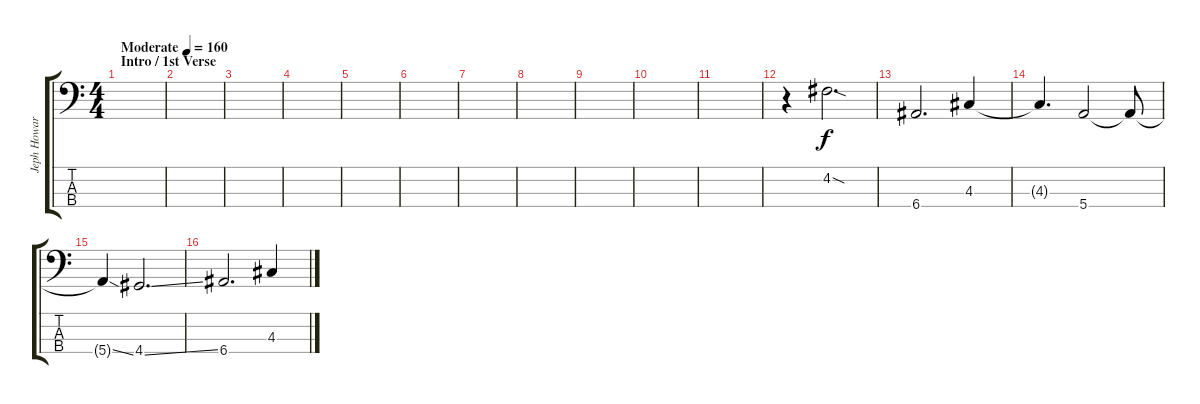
\track ("Jeph Howard " "Jeph Howar") {instrument electricbassfinger}
\staff {score tabs}
\tuning (G2 D2 A1 E1) {hide}
\ts (4 4)
\section ("" "Intro / 1st Verse")
\tempo (160 "Moderate")
\clef f4
\ks c
|
|
|
|
|
|
|
|
|
|
|
r.4 4.2{sod}.2{d} |
6.4.2{d} 4.3.4 |
4.3{t}.4{d} 5.4.2 5.4{t}.8 |
5.4{ss t}.4 4.4{ss}.2{d} |
6.4.2{d} 4.3.4
